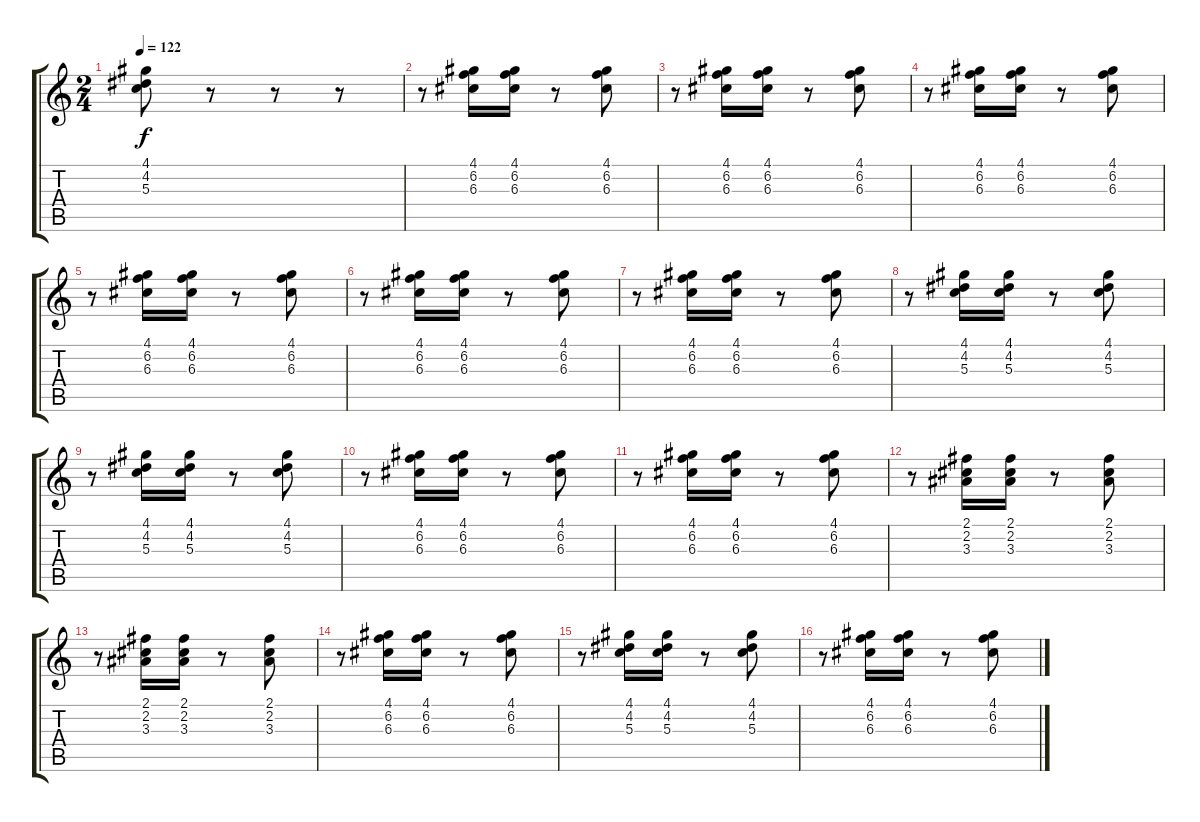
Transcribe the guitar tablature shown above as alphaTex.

\track "" {instrument electricguitarclean}
\staff {score tabs}
\tuning (E4 B3 G3 D3 A2 E2) {hide}
\ts (2 4)
\tempo 122
\clef g2
\ks c
(4.1 4.2 5.3).8{dy f} r.8 r.8 r.8 |
r.8 (4.1 6.2 6.3).16 (4.1 6.2 6.3).16 r.8 (4.1 6.2 6.3).8 |
r.8 (4.1 6.2 6.3).16 (4.1 6.2 6.3).16 r.8 (4.1 6.2 6.3).8 |
r.8 (4.1 6.2 6.3).16 (4.1 6.2 6.3).16 r.8 (4.1 6.2 6.3).8 |
r.8 (4.1 6.2 6.3).16 (4.1 6.2 6.3).16 r.8 (4.1 6.2 6.3).8 |
r.8 (4.1 6.2 6.3).16 (4.1 6.2 6.3).16 r.8 (4.1 6.2 6.3).8 |
r.8 (4.1 6.2 6.3).16 (4.1 6.2 6.3).16 r.8 (4.1 6.2 6.3).8 |
r.8 (4.1 4.2 5.3).16 (4.1 4.2 5.3).16 r.8 (4.1 4.2 5.3).8 |
r.8 (4.1 4.2 5.3).16 (4.1 4.2 5.3).16 r.8 (4.1 4.2 5.3).8 |
r.8 (4.1 6.2 6.3).16 (4.1 6.2 6.3).16 r.8 (4.1 6.2 6.3).8 |
r.8 (4.1 6.2 6.3).16 (4.1 6.2 6.3).16 r.8 (4.1 6.2 6.3).8 |
r.8 (2.1 2.2 3.3).16 (2.1 2.2 3.3).16 r.8 (2.1 2.2 3.3).8 |
r.8 (2.1 2.2 3.3).16 (2.1 2.2 3.3).16 r.8 (2.1 2.2 3.3).8 |
r.8 (4.1 6.2 6.3).16 (4.1 6.2 6.3).16 r.8 (4.1 6.2 6.3).8 |
r.8 (4.1 4.2 5.3).16 (4.1 4.2 5.3).16 r.8 (4.1 4.2 5.3).8 |
r.8 (4.1 6.2 6.3).16 (4.1 6.2 6.3).16 r.8 (4.1 6.2 6.3).8
